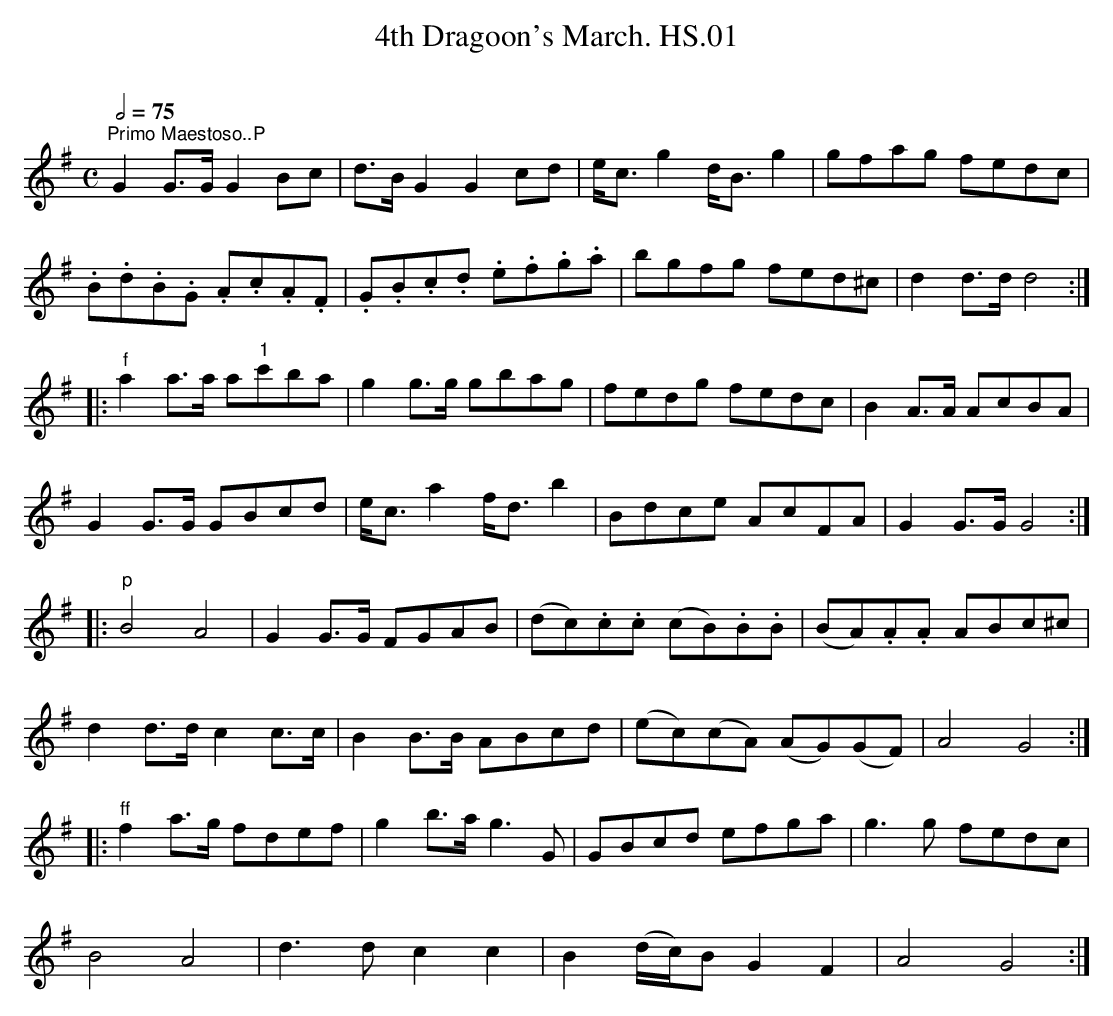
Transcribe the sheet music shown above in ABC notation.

X:1
T:4th Dragoon's March. HS.01
M:C
L:1/8
Q:1/2=75
O:
K:G
"^Primo Maestoso..P"
G2G>GG2Bc|d>BG2G2cd|e<c g2d<Bg2|gfag fedc|
.B.d.B.G .A.c.A.F|.G.B.c.d .e.f.g.a|bgfg fed^c|d2d>dd4:|
|:"^f"a2a>a a"^1"c'ba|g2g>g gbag|fedg fedc|B2A>A AcBA|
G2G>G GBcd|e<ca2f<db2|Bdce AcFA|G2G>GG4:|
|:"^p"B4A4|G2G>G FGAB|(dc).c.c (cB).B.B|(BA).A.A ABc^c|
d2d>d c2c>c|B2B>B ABcd|(ec)(cA) (AG)(GF)|A4G4:|
|:"^ff"f2a>g fdef|g2b>ag3G|GBcd efga|g3g fedc|
B4A4|d3dc2c2|B2(d/c/)B G2F2|A4G4:|
